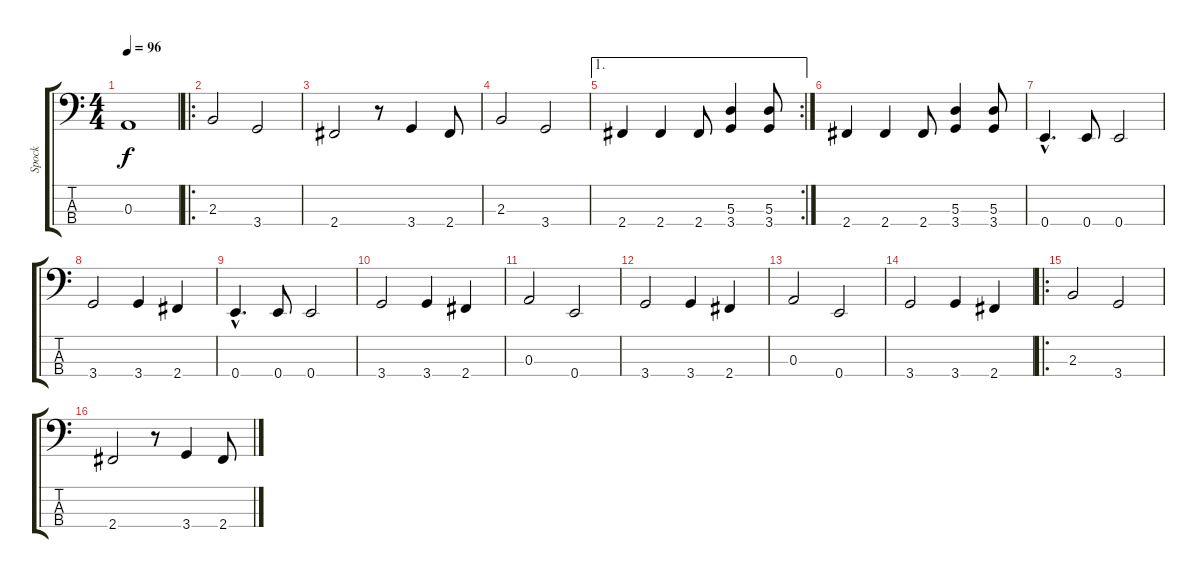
\track ("Spock" "Spock") {instrument electricbasspick}
\staff {score tabs}
\tuning (G2 D2 A1 E1) {hide}
\ts (4 4)
\tempo 96
\clef f4
\ks c
0.3.1{dy f} |
\ro
2.3.2 3.4.2 |
2.4.2 r.8 3.4.4 2.4.8 |
2.3.2 3.4.2 |
\ae 1
\rc 2
2.4.4 2.4.4 2.4.8 (5.3 3.4).4 (5.3 3.4).8 |
2.4.4 2.4.4 2.4.8 (5.3 3.4).4 (5.3 3.4).8 |
0.4{hac}.4{d} 0.4.8 0.4.2 |
3.4.2 3.4.4 2.4.4 |
0.4{hac}.4{d} 0.4.8 0.4.2 |
3.4.2 3.4.4 2.4.4 |
0.3.2 0.4.2 |
3.4.2 3.4.4 2.4.4 |
0.3.2 0.4.2 |
3.4.2 3.4.4 2.4.4 |
\ro
2.3.2 3.4.2 |
2.4.2 r.8 3.4.4 2.4.8
